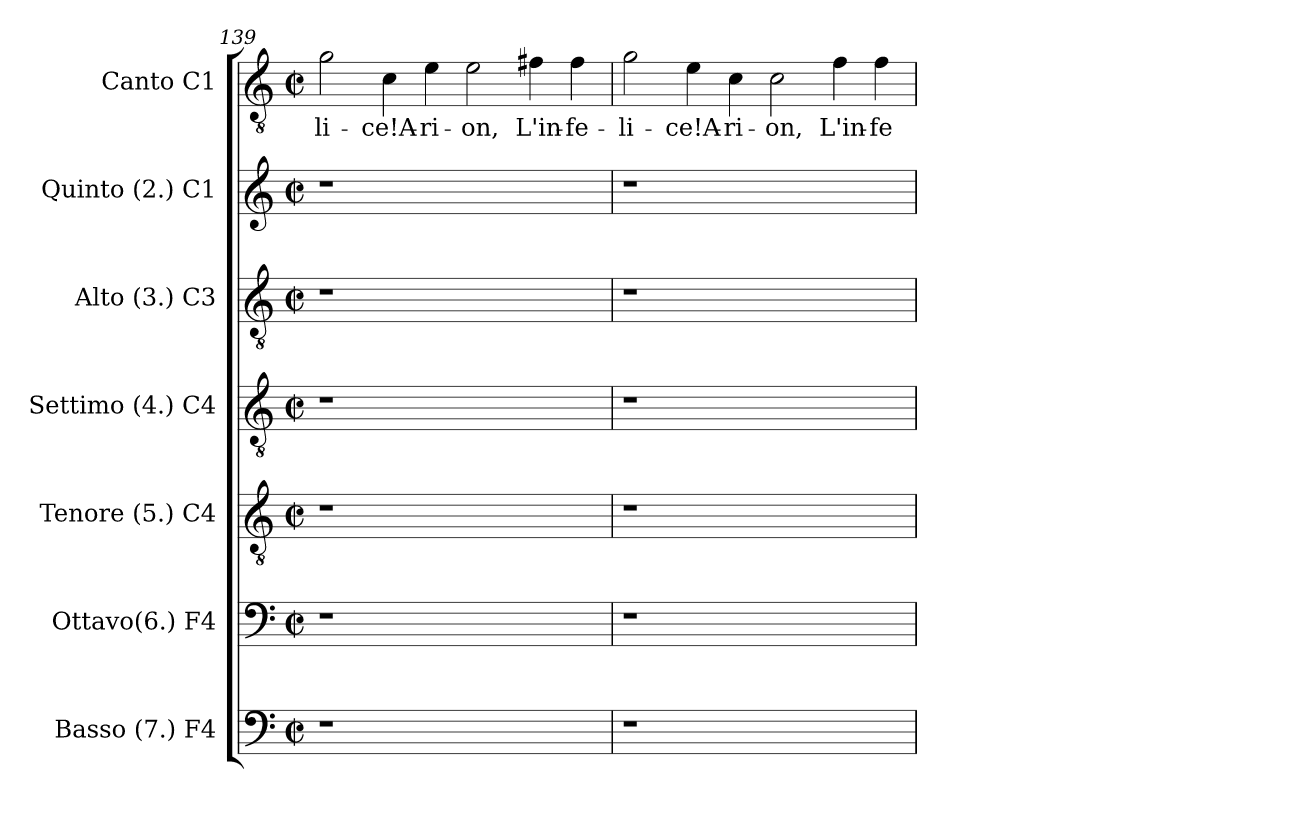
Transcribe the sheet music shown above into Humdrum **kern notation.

**kern	**kern	**kern	**kern	**kern	**kern	**kern	**text
*part7	*part6	*part5	*part4	*part3	*part2	*part1	*part1
*staff7	*staff6	*staff5	*staff4	*staff3	*staff2	*staff1	*staff1
*I"Basso (7.)  F4	*I"Ottavo(6.)  F4	*I"Tenore (5.)  C4	*I"Settimo (4.)  C4	*I"Alto (3.)  C3	*I"Quinto (2.)  C1	*I"Canto  C1	*
*	*	*I'T	*	*I'A	*	*I'C	*
*clefF4	*clefF4	*clefGv2	*clefGv2	*clefGv2	*clefG2	*clefGv2	*
*k[]	*k[]	*k[]	*k[]	*k[]	*k[]	*k[]	*
*C:	*C:	*C:	*C:	*C:	*C:	*C:	*
*M2/2	*M2/2	*M2/2	*M2/2	*M2/2	*M2/2	*M2/2	*
*met(c|)	*met(c|)	*met(c|)	*met(c|)	*met(c|)	*met(c|)	*met(c|)	*
=139	=139	=139	=139	=139	=139	=139	=139
!	!	!	!	!	!	!	!LO:LY:b:cj
1r	1r	1r	1r	1r	1r	2g\	-li-
!	!	!	!	!	!	!	!LO:LY:b:cj
.	.	.	.	.	.	4c\	-ce!A-
!	!	!	!	!	!	!	!LO:LY:b:cj
.	.	.	.	.	.	4e\	-ri-
!	!	!	!	!	!	!	!LO:LY:b:cj
1ryy	1ryy	1ryy	1ryy	1ryy	1ryy	2e\	-on,
!	!	!	!	!	!	!	!LO:LY:b:cj
.	.	.	.	.	.	4f#X\	L'in-
!	!	!	!	!	!	!	!LO:LY:b:cj
.	.	.	.	.	.	4f#\	-fe-
=140	=140	=140	=140	=140	=140	=140	=140
!	!	!	!	!	!	!	!LO:LY:b:cj
1r	1r	1r	1r	1r	1r	2g\	-li-
!	!	!	!	!	!	!	!LO:LY:b:cj
.	.	.	.	.	.	4e\	-ce!A-
!	!	!	!	!	!	!	!LO:LY:b:cj
.	.	.	.	.	.	4c\	-ri-
!	!	!	!	!	!	!	!LO:LY:b:cj
1ryy	1ryy	1ryy	1ryy	1ryy	1ryy	2c\	-on,
!	!	!	!	!	!	!	!LO:LY:b:cj
.	.	.	.	.	.	4f\	L'in-
!	!	!	!	!	!	!	!LO:LY:b:cj
.	.	.	.	.	.	4f\	-fe-
=	=	=	=	=	=	=	=
*-	*-	*-	*-	*-	*-	*-	*-
